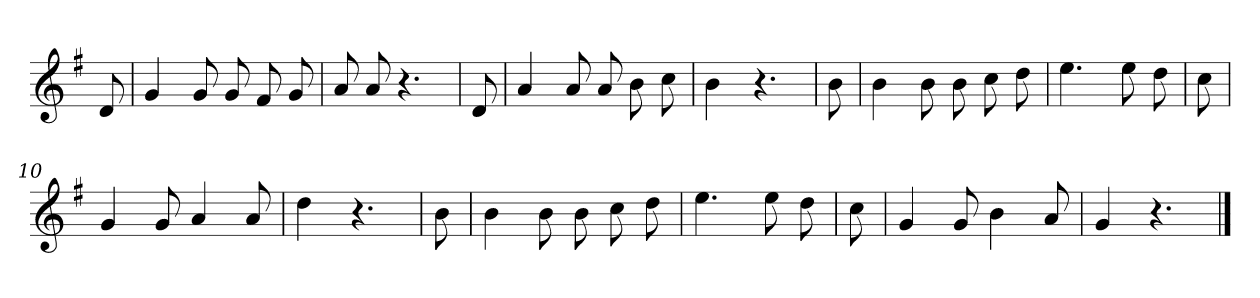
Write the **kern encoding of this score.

**kern
*part1
*staff1
*clefG2
*k[f#]
*G:
=
8d
=1
4g
8g
8g
8f#
8g
=2
8a
8a
4.r
=3
8d
=4
4a
8a
8a
8b
8cc
=5
4b
4.r
=6
8b
=7
4b
8b
8b
8cc
8dd
=8
4.ee
8ee
8dd
=9
8cc
=10
4g
8g
4a
8a
=11
4dd
4.r
=12
8b
=13
4b
8b
8b
8cc
8dd
=14
4.ee
8ee
8dd
=15
8cc
=16
4g
8g
4b
8a
=17
4g
4.r
==
*-
